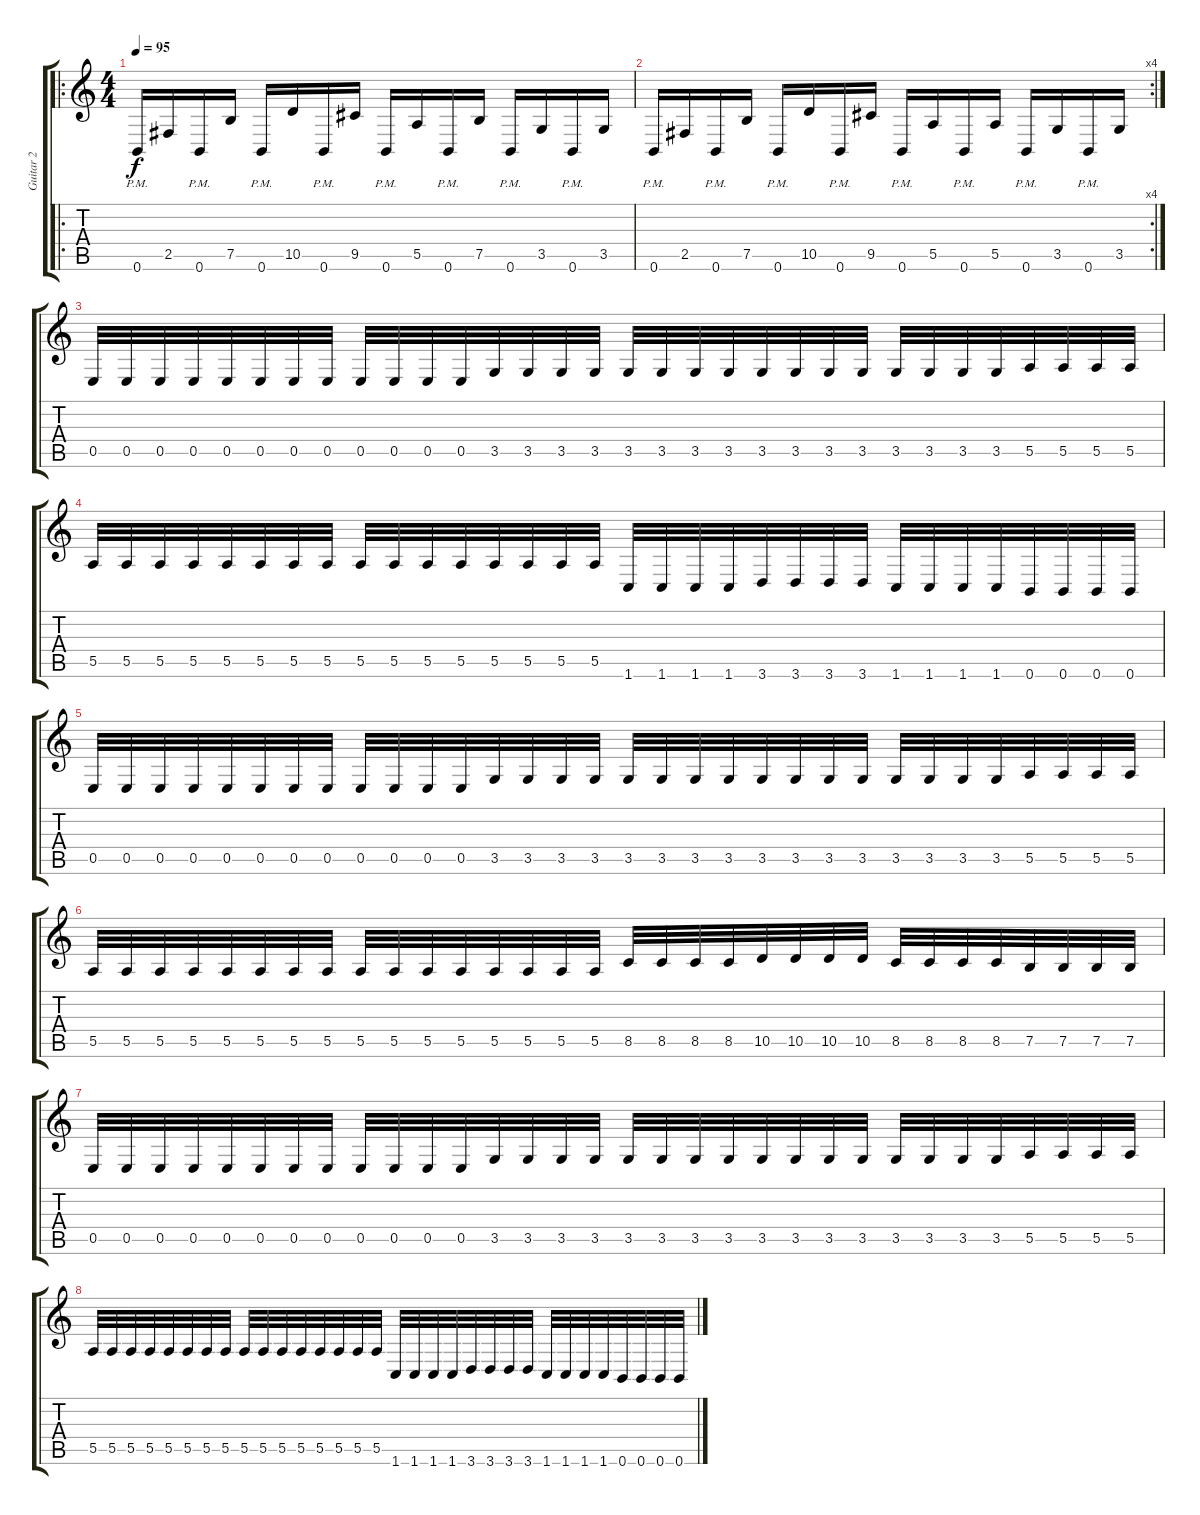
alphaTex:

\track ("Guitar 2" "Guitar 2") {instrument distortionguitar}
\staff {score tabs}
\tuning (B3 Gb3 D3 A2 E2 B1) {hide}
\ro
\ts (4 4)
\tempo 95
\clef g2
\ks c
0.6{pm}.16{dy f} 2.5.16 0.6{pm}.16 7.5.16 0.6{pm}.16 10.5.16 0.6{pm}.16 9.5.16 0.6{pm}.16 5.5.16 0.6{pm}.16 7.5.16 0.6{pm}.16 3.5.16 0.6{pm}.16 3.5.16 |
\rc 4
0.6{pm}.16 2.5.16 0.6{pm}.16 7.5.16 0.6{pm}.16 10.5.16 0.6{pm}.16 9.5.16 0.6{pm}.16 5.5.16 0.6{pm}.16 5.5.16 0.6{pm}.16 3.5.16 0.6{pm}.16 3.5.16 |
0.5.32 0.5.32 0.5.32 0.5.32 0.5.32 0.5.32 0.5.32 0.5.32 0.5.32 0.5.32 0.5.32 0.5.32 3.5.32 3.5.32 3.5.32 3.5.32 3.5.32 3.5.32 3.5.32 3.5.32 3.5.32 3.5.32 3.5.32 3.5.32 3.5.32 3.5.32 3.5.32 3.5.32 5.5.32 5.5.32 5.5.32 5.5.32 |
5.5.32 5.5.32 5.5.32 5.5.32 5.5.32 5.5.32 5.5.32 5.5.32 5.5.32 5.5.32 5.5.32 5.5.32 5.5.32 5.5.32 5.5.32 5.5.32 1.6.32 1.6.32 1.6.32 1.6.32 3.6.32 3.6.32 3.6.32 3.6.32 1.6.32 1.6.32 1.6.32 1.6.32 0.6.32 0.6.32 0.6.32 0.6.32 |
0.5.32 0.5.32 0.5.32 0.5.32 0.5.32 0.5.32 0.5.32 0.5.32 0.5.32 0.5.32 0.5.32 0.5.32 3.5.32 3.5.32 3.5.32 3.5.32 3.5.32 3.5.32 3.5.32 3.5.32 3.5.32 3.5.32 3.5.32 3.5.32 3.5.32 3.5.32 3.5.32 3.5.32 5.5.32 5.5.32 5.5.32 5.5.32 |
5.5.32 5.5.32 5.5.32 5.5.32 5.5.32 5.5.32 5.5.32 5.5.32 5.5.32 5.5.32 5.5.32 5.5.32 5.5.32 5.5.32 5.5.32 5.5.32 8.5.32 8.5.32 8.5.32 8.5.32 10.5.32 10.5.32 10.5.32 10.5.32 8.5.32 8.5.32 8.5.32 8.5.32 7.5.32 7.5.32 7.5.32 7.5.32 |
0.5.32 0.5.32 0.5.32 0.5.32 0.5.32 0.5.32 0.5.32 0.5.32 0.5.32 0.5.32 0.5.32 0.5.32 3.5.32 3.5.32 3.5.32 3.5.32 3.5.32 3.5.32 3.5.32 3.5.32 3.5.32 3.5.32 3.5.32 3.5.32 3.5.32 3.5.32 3.5.32 3.5.32 5.5.32 5.5.32 5.5.32 5.5.32 |
5.5.32 5.5.32 5.5.32 5.5.32 5.5.32 5.5.32 5.5.32 5.5.32 5.5.32 5.5.32 5.5.32 5.5.32 5.5.32 5.5.32 5.5.32 5.5.32 1.6.32 1.6.32 1.6.32 1.6.32 3.6.32 3.6.32 3.6.32 3.6.32 1.6.32 1.6.32 1.6.32 1.6.32 0.6.32 0.6.32 0.6.32 0.6.32
